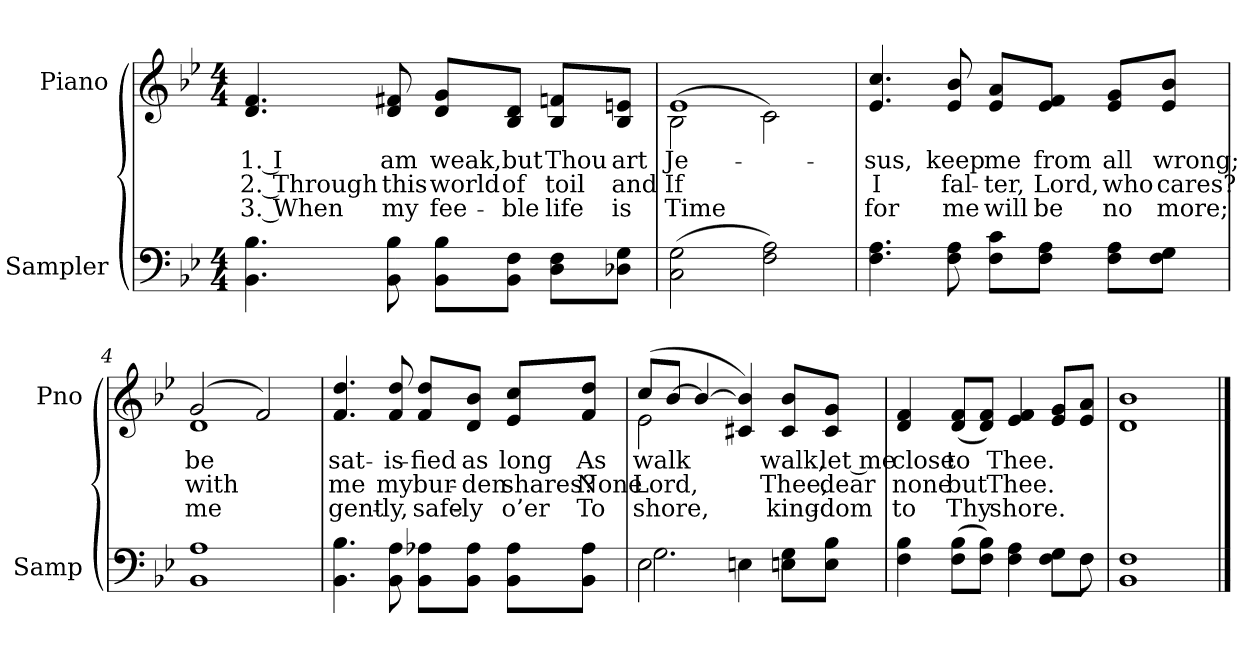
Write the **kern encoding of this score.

**kern	**kern	**text	**text	**text
*part2	*part1	*part1	*part1	*part1
*staff2	*staff1	*staff1	*staff1	*staff1
*I"Sampler	*I"Piano	*	*	*
*I'Samp	*I'Pno	*	*	*
*clefF4	*clefG2	*	*	*
*k[b-e-]	*k[b-e-]	*	*	*
*B-:	*B-:	*	*	*
*M4/4	*M4/4	*	*	*
=1	=1	=1	=1	=1
4.BB-\ 4.B-\	4.d/ 4.f/	1. I	2. Through	3. When
8BB-\ 8B-\	8d/ 8f#X/	am	this	my
8BB-\ 8B-\L	8d/ 8g/L	weak,	world	fee-
8BB-\ 8F\J	8B-/ 8d/J	but	of	-ble
8D\ 8F\L	8B-/ 8fn/L	Thou	toil	life
8D-X\ 8G\J	8B-/ 8en/J	art	and	is
=2	=2	=2	=2	=2
*	*^	*	*	*
(2C\ 2G\	(2B-\	1e-	Je-	If	Time
2F\ 2A\)	2c\)	.	.	.	.
*	*v	*v	*	*	*
=3	=3	=3	=3	=3
4.F\ 4.A\	4.e-/ 4.cc/	-sus,	I	for
8F\ 8A\	8e-/ 8b-/	keep	fal-	me
8F\ 8c\L	8e-/ 8a/L	me	-ter,	will
8F\ 8A\J	8e-/ 8f/J	from	Lord,	be
8F\ 8A\L	8e-/ 8g/L	all	who	no
8F\ 8G\J	8e-/ 8b-/J	wrong;	cares?	more;
=4	=4	=4	=4	=4
*	*^	*	*	*
1BB-\ 1A\	(2g/	1d	be	with	me
.	2f/)	.	.	.	.
*	*v	*v	*	*	*
=5	=5	=5	=5	=5
4.BB-\ 4.B-\	4.f/ 4.dd/	sat-	me	gent-
8BB-\ 8A\	8f/ 8dd/	-is-	my	-ly,
8BB-\ 8A-X\L	8f/ 8dd/L	-fied	bur-	safe-
8BB-\ 8A-\J	8d/ 8b-/J	as	-den	-ly
8BB-\ 8A-\L	8e-/ 8cc/L	long	shares?	o’er
8BB-\ 8A-\J	8f/ 8dd/J	As	None	To
=6	=6	=6	=6	=6
*^	*^	*	*	*
2E-\	2.G	(8cc/L	2e-	walk	Lord,	shore,
.	.	[8b-/J	.	.	.	.
.	.	4b-/_	.	.	.	.
4En\	.	4c#X/ 4b-/])	2ryy	.	.	.
8E\ 8G\L	4En	8c#/ 8b-/L	.	walk,	Thee,	king-
8E\ 8B-\J	.	8c#/ 8g/J	.	let me	dear	-dom
*	*	*v	*v	*	*	*
=7	=7	=7	=7	=7	=7
4F\ 4B-\	2..ryy	4d/ 4f/	close	none	to
(8F\ 8B-\L	.	(8d/ 8f/L	to	but	Thy
8F\ 8B-\J)	.	8d/ 8f/J)	.	.	.
4F\ 4A\	.	4e-/ 4f/	Thee.	Thee.	shore.
8F\ 8G\L	.	8e-/ 8g/L	.	.	.
8F\J	8F	8e-/ 8a/J	.	.	.
*v	*v	*	*	*	*
=8	=8	=8	=8	=8
*	*^	*	*	*
1BB-\ 1F\	1b-/	1d	.	.	.
*	*v	*v	*	*	*
==	==	==	==	==
*-	*-	*-	*-	*-
